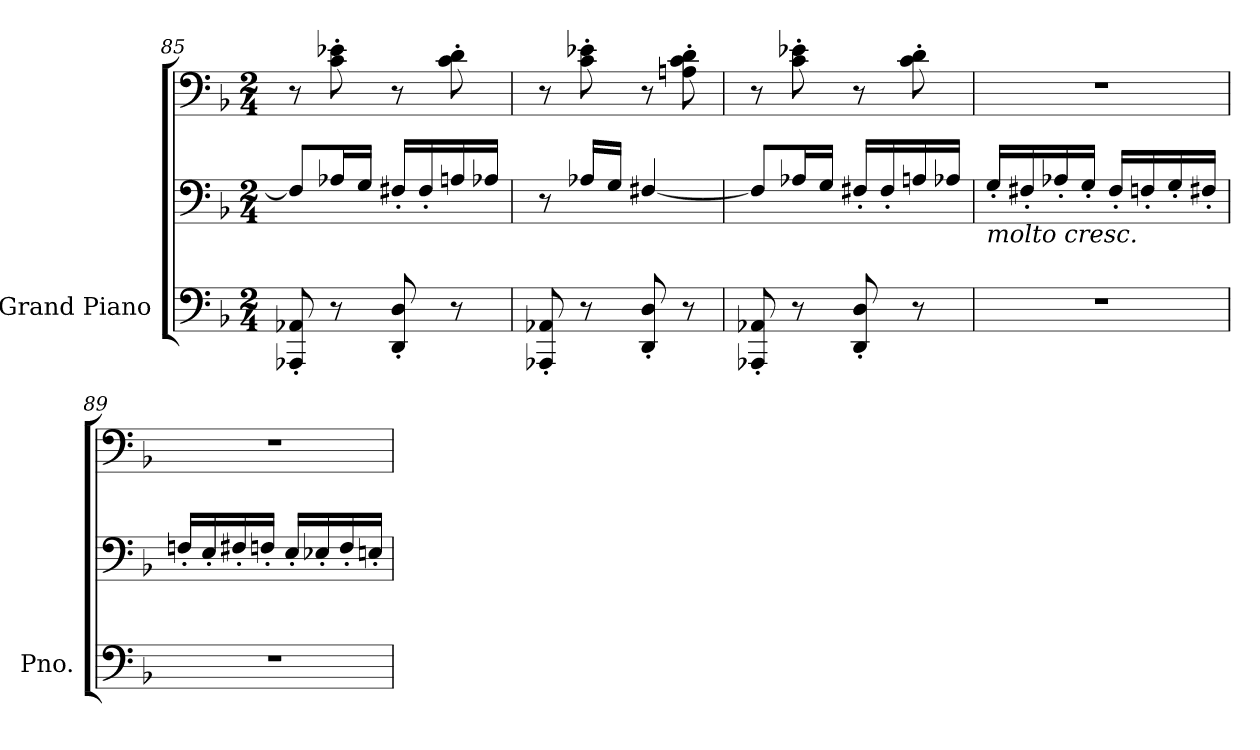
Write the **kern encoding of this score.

**kern	**kern	**kern
*part1	*part1	*part1
*staff3	*staff2	*staff1
*I"Grand Piano	*	*
*I'Pno.	*	*
*clefF4	*clefF4	*clefF4
*k[b-]	*k[b-]	*k[b-]
*M2/4	*M2/4	*M2/4
=85	=85	=85
8AAA-X/' 8AA-X/'	8F#/L]	8r
8r	16A-X/L	8c\' 8e-X\'
.	16G/JJ	.
8DD/' 8D/'	16F#X'/LL	8r
.	16F#'/	.
8r	16An/	8c\' 8d\'
.	16A-X/JJ	.
=86	=86	=86
8AAA-X/' 8AA-X/'	8r	8r
8r	16A-X/LL	8c\' 8e-X\'
.	16G/JJ	.
8DD/' 8D/'	[4F#X/	8r
8r	.	8An\' 8c\' 8d\'
=87	=87	=87
8AAA-X/' 8AA-X/'	8F#/L]	8r
8r	16A-X/L	8c\' 8e-X\'
.	16G/JJ	.
8DD/' 8D/'	16F#X'/LL	8r
.	16F#'/	.
8r	16An/	8c\' 8d\'
.	16A-X/JJ	.
=88	=88	=88
!	!LO:TX:b:i:t=molto cresc.	!
2r	16G'/LL	2r
.	16F#X'/	.
.	16A-X'/	.
.	16G'/JJ	.
.	16F#'/LL	.
.	16Fn'/	.
.	16G'/	.
.	16F#X'/JJ	.
!!LO:PB:g=z
=89	=89	=89
2r	16Fn'/LL	2r
.	16E'/	.
.	16F#X'/	.
.	16Fn'/JJ	.
.	16E'/LL	.
.	16E-X'/	.
.	16F'/	.
.	16En'/JJ	.
=	=	=
*-	*-	*-
